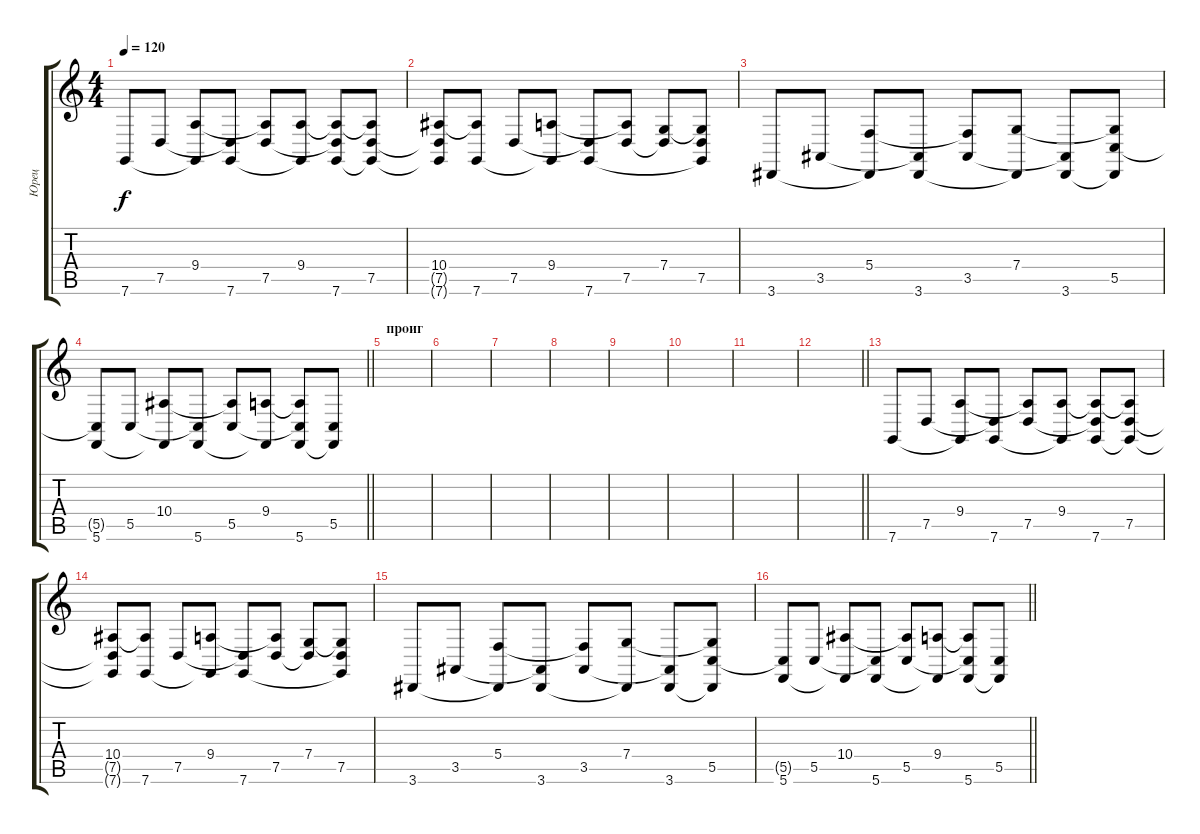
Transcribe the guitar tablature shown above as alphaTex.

\track ("Юрец" "Юрец") {instrument electricgrandpiano}
\staff {score tabs}
\tuning (D4 A3 F3 C3 G2 C2) {hide}
\ts (4 4)
\tempo 120
\clef g2
\ks c
7.6.8{dy f} 7.5.8 (9.4 7.6{t}).8 (7.5{t} 7.6).8 (9.4{t} 7.5).8 (9.4 7.6{t}).8 (9.4{t} 7.5{t} 7.6).8 (9.4{t} 7.5 7.6{t}).8 |
(10.4 7.5{t} 7.6{t}).8 (10.4{t} 7.6).8 7.5.8 (9.4 7.6{t}).8 (7.5{t} 7.6).8 (9.4{t} 7.5).8 (7.4 7.5{t}).8 (7.4{t} 7.5 7.6{t}).8 |
3.6.8 3.5.8 (5.4 3.6{t}).8 (3.5{t} 3.6).8 (5.4{t} 3.5).8 (7.4 3.6{t}).8 (3.5{t} 3.6).8 (7.4{t} 5.5 3.6{t}).8 |
\barLineRight lightlight
(5.5{t} 5.6).8 5.5.8 (10.4 5.6{t}).8 (5.5{t} 5.6).8 (10.4{t} 5.5).8 (9.4 5.6{t}).8 (9.4{t} 5.5{t} 5.6).8 (5.5 5.6{t}).8 |
\section ("" "проиг")
|
|
|
|
|
|
|
\barLineRight lightlight
|
7.6.8 7.5.8 (9.4 7.6{t}).8 (7.5{t} 7.6).8 (9.4{t} 7.5).8 (9.4 7.6{t}).8 (9.4{t} 7.5{t} 7.6).8 (9.4{t} 7.5 7.6{t}).8 |
(10.4 7.5{t} 7.6{t}).8 (10.4{t} 7.6).8 7.5.8 (9.4 7.6{t}).8 (7.5{t} 7.6).8 (9.4{t} 7.5).8 (7.4 7.5{t}).8 (7.4{t} 7.5 7.6{t}).8 |
3.6.8 3.5.8 (5.4 3.6{t}).8 (3.5{t} 3.6).8 (5.4{t} 3.5).8 (7.4 3.6{t}).8 (3.5{t} 3.6).8 (7.4{t} 5.5 3.6{t}).8 |
\barLineRight lightlight
(5.5{t} 5.6).8 5.5.8 (10.4 5.6{t}).8 (5.5{t} 5.6).8 (10.4{t} 5.5).8 (9.4 5.6{t}).8 (9.4{t} 5.5{t} 5.6).8 (5.5 5.6{t}).8
